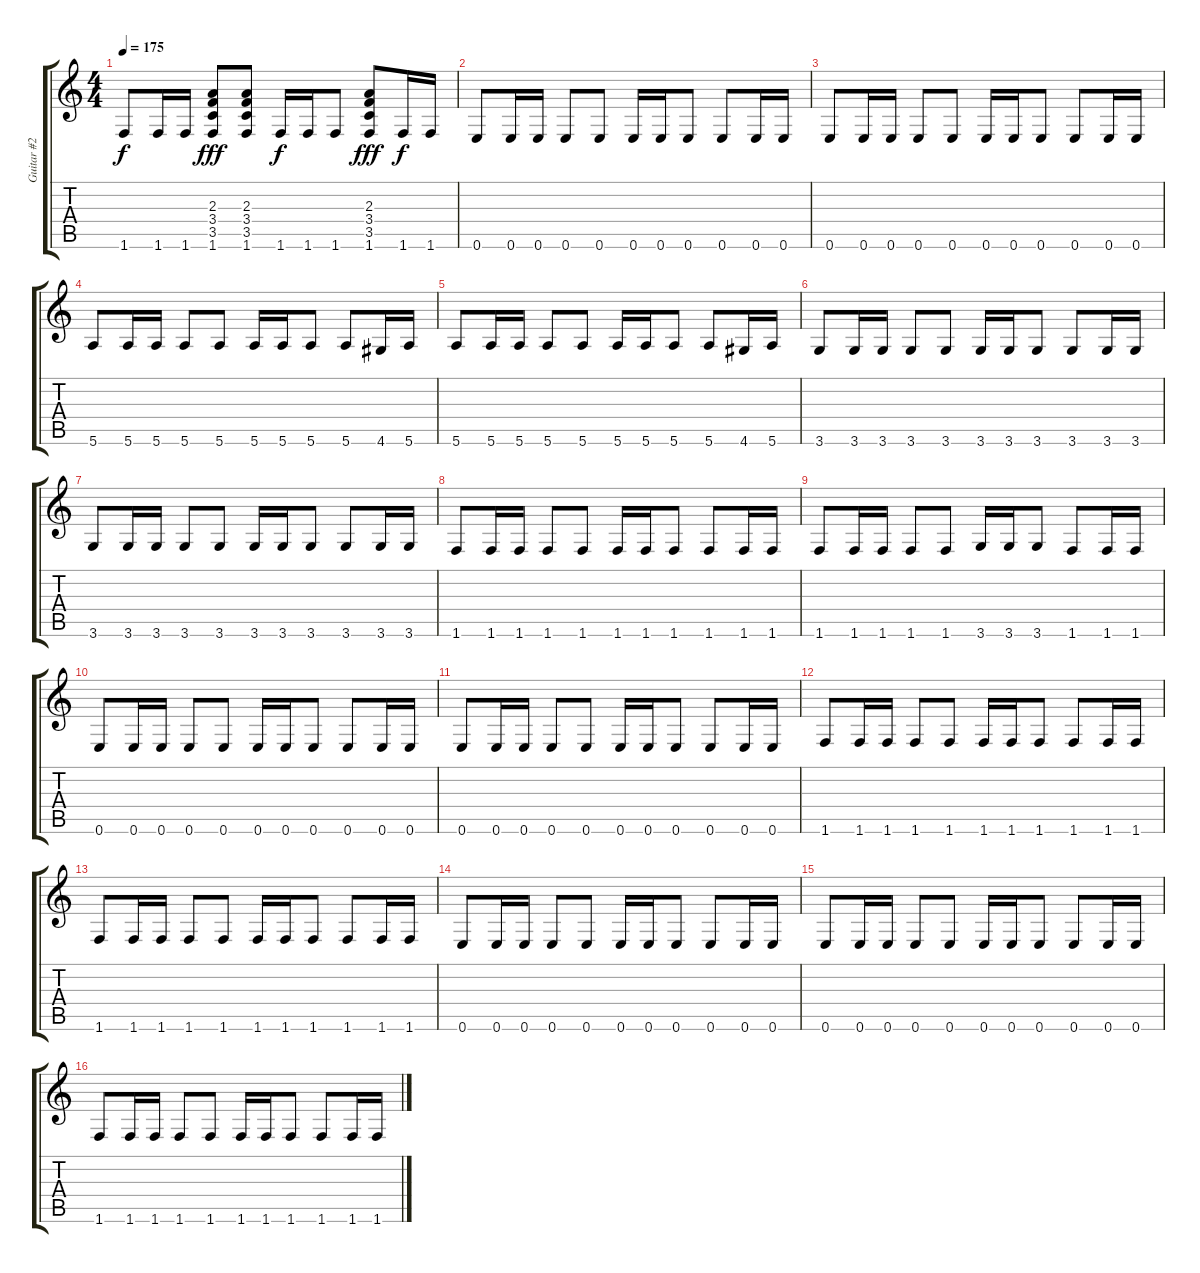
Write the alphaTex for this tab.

\track ("Guitar #2" "Guitar #2") {instrument electricguitarclean}
\staff {score tabs}
\tuning (E4 B3 G3 D3 A2 E2) {hide}
\ts (4 4)
\tempo 175
\clef g2
\ks c
1.6.8{dy f} 1.6.16 1.6.16 (2.3 3.4 3.5 1.6).8{dy fff} (2.3 3.4 3.5 1.6).8 1.6.16{dy f} 1.6.16 1.6.8 (2.3 3.4 3.5 1.6).8{dy fff} 1.6.16{dy f} 1.6.16 |
0.6.8 0.6.16 0.6.16 0.6.8 0.6.8 0.6.16 0.6.16 0.6.8 0.6.8 0.6.16 0.6.16 |
0.6.8 0.6.16 0.6.16 0.6.8 0.6.8 0.6.16 0.6.16 0.6.8 0.6.8 0.6.16 0.6.16 |
5.6.8 5.6.16 5.6.16 5.6.8 5.6.8 5.6.16 5.6.16 5.6.8 5.6.8 4.6.16 5.6.16 |
5.6.8 5.6.16 5.6.16 5.6.8 5.6.8 5.6.16 5.6.16 5.6.8 5.6.8 4.6.16 5.6.16 |
3.6.8 3.6.16 3.6.16 3.6.8 3.6.8 3.6.16 3.6.16 3.6.8 3.6.8 3.6.16 3.6.16 |
3.6.8 3.6.16 3.6.16 3.6.8 3.6.8 3.6.16 3.6.16 3.6.8 3.6.8 3.6.16 3.6.16 |
1.6.8 1.6.16 1.6.16 1.6.8 1.6.8 1.6.16 1.6.16 1.6.8 1.6.8 1.6.16 1.6.16 |
1.6.8 1.6.16 1.6.16 1.6.8 1.6.8 3.6.16 3.6.16 3.6.8 1.6.8 1.6.16 1.6.16 |
0.6.8 0.6.16 0.6.16 0.6.8 0.6.8 0.6.16 0.6.16 0.6.8 0.6.8 0.6.16 0.6.16 |
0.6.8 0.6.16 0.6.16 0.6.8 0.6.8 0.6.16 0.6.16 0.6.8 0.6.8 0.6.16 0.6.16 |
1.6.8 1.6.16 1.6.16 1.6.8 1.6.8 1.6.16 1.6.16 1.6.8 1.6.8 1.6.16 1.6.16 |
1.6.8 1.6.16 1.6.16 1.6.8 1.6.8 1.6.16 1.6.16 1.6.8 1.6.8 1.6.16 1.6.16 |
0.6.8 0.6.16 0.6.16 0.6.8 0.6.8 0.6.16 0.6.16 0.6.8 0.6.8 0.6.16 0.6.16 |
0.6.8 0.6.16 0.6.16 0.6.8 0.6.8 0.6.16 0.6.16 0.6.8 0.6.8 0.6.16 0.6.16 |
1.6.8 1.6.16 1.6.16 1.6.8 1.6.8 1.6.16 1.6.16 1.6.8 1.6.8 1.6.16 1.6.16
